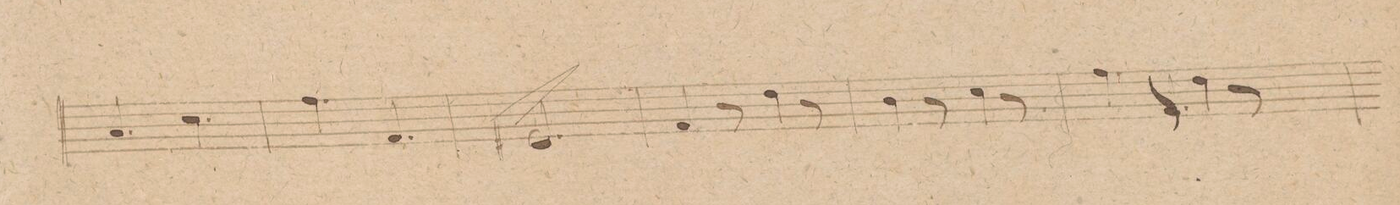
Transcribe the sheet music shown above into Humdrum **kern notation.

**kern	**dynam
*I"Baſso	*
*clefF4	*
*k[]	*
*M6/8	*
4.C/	.
4.E\	.
=140	=140
4.A\	.
4.AA/	.
=141	=141
2.GG#X^>/	.
=142	=142
4AA/	.
8r	.
4F\	.
8r	.
=143	=143
4D\	.
8r	.
4E\	.
8r	.
=144	=144
4A\	.
8r	.
4F\	.
8r	.
=145	=145
*-	*-
